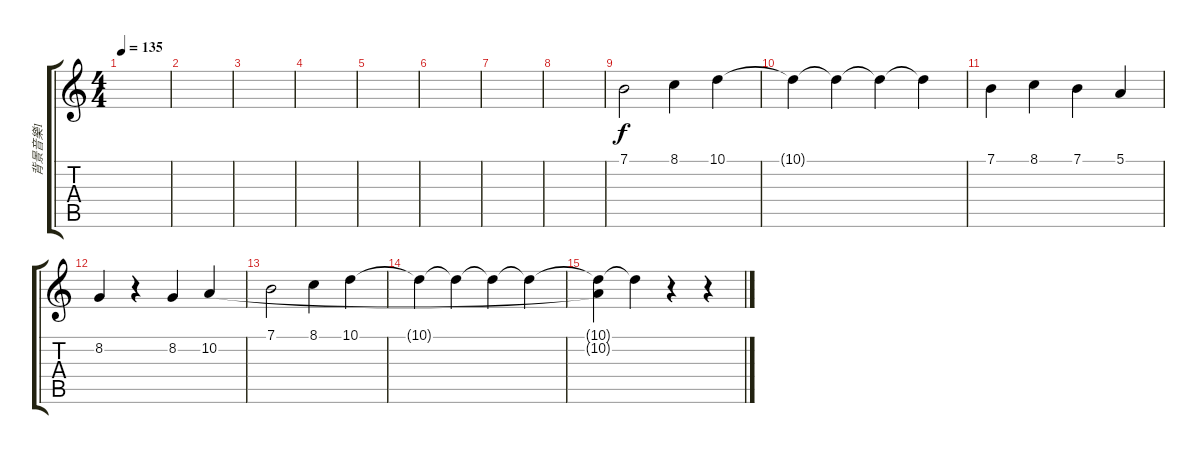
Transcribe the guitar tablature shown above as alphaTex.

\track ("背景音樂1" "背景音樂1") {instrument altosax}
\staff {score tabs}
\tuning (E4 B3 G3 D3 A2 E2) {hide}
\ts (4 4)
\tempo 135
\clef g2
\ks c
|
|
|
|
|
|
|
|
7.1.2 8.1.4 10.1.4 |
10.1{t}.4 10.1{t}.4 10.1{t}.4 10.1{t}.4 |
7.1.4 8.1.4 7.1.4 5.1.4 |
8.2.4 r.4 8.2.4 10.2.4 |
7.1.2 8.1.4 10.1.4 |
10.1{t}.4 10.1{t}.4 10.1{t}.4 10.1{t}.4 |
(10.1{t} 10.2{t}).4 10.1{t}.4 r.4 r.4
